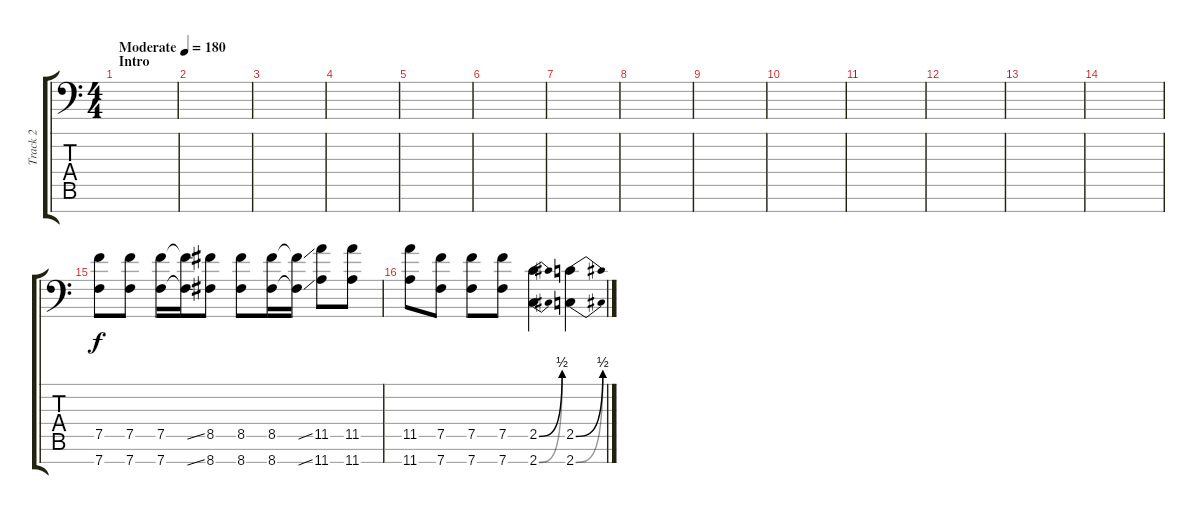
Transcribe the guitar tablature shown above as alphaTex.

\track ("Track 2" "Track 2") {instrument distortionguitar}
\staff {score tabs}
\tuning (F4 C4 Ab3 Eb3 Bb2 F2 Bb1) {hide}
\ts (4 4)
\section ("" "Intro")
\tempo (180 "Moderate")
\clef f4
\ks c
|
|
|
|
|
|
|
|
|
|
|
|
|
|
(7.5 7.7).8{volume 13 balance 16 instrument distortionguitar} (7.5 7.7).8 (7.5 7.7).16 (7.5{ss t} 7.7{ss t}).16 (8.5 8.7).8 (8.5 8.7).8 (8.5 8.7).16 (8.5{ss t} 8.7{ss t}).16 (11.5 11.7).8 (11.5 11.7).8 |
(11.5 11.7).8 (7.5 7.7).8 (7.5 7.7).8 (7.5 7.7).8 (2.5{be (bend 0 0 60 2)} 2.7{be (bend 0 0 60 2)}).4 (2.5{be (bend 0 0 60 2)} 2.7{be (bend 0 0 60 2)}).4
